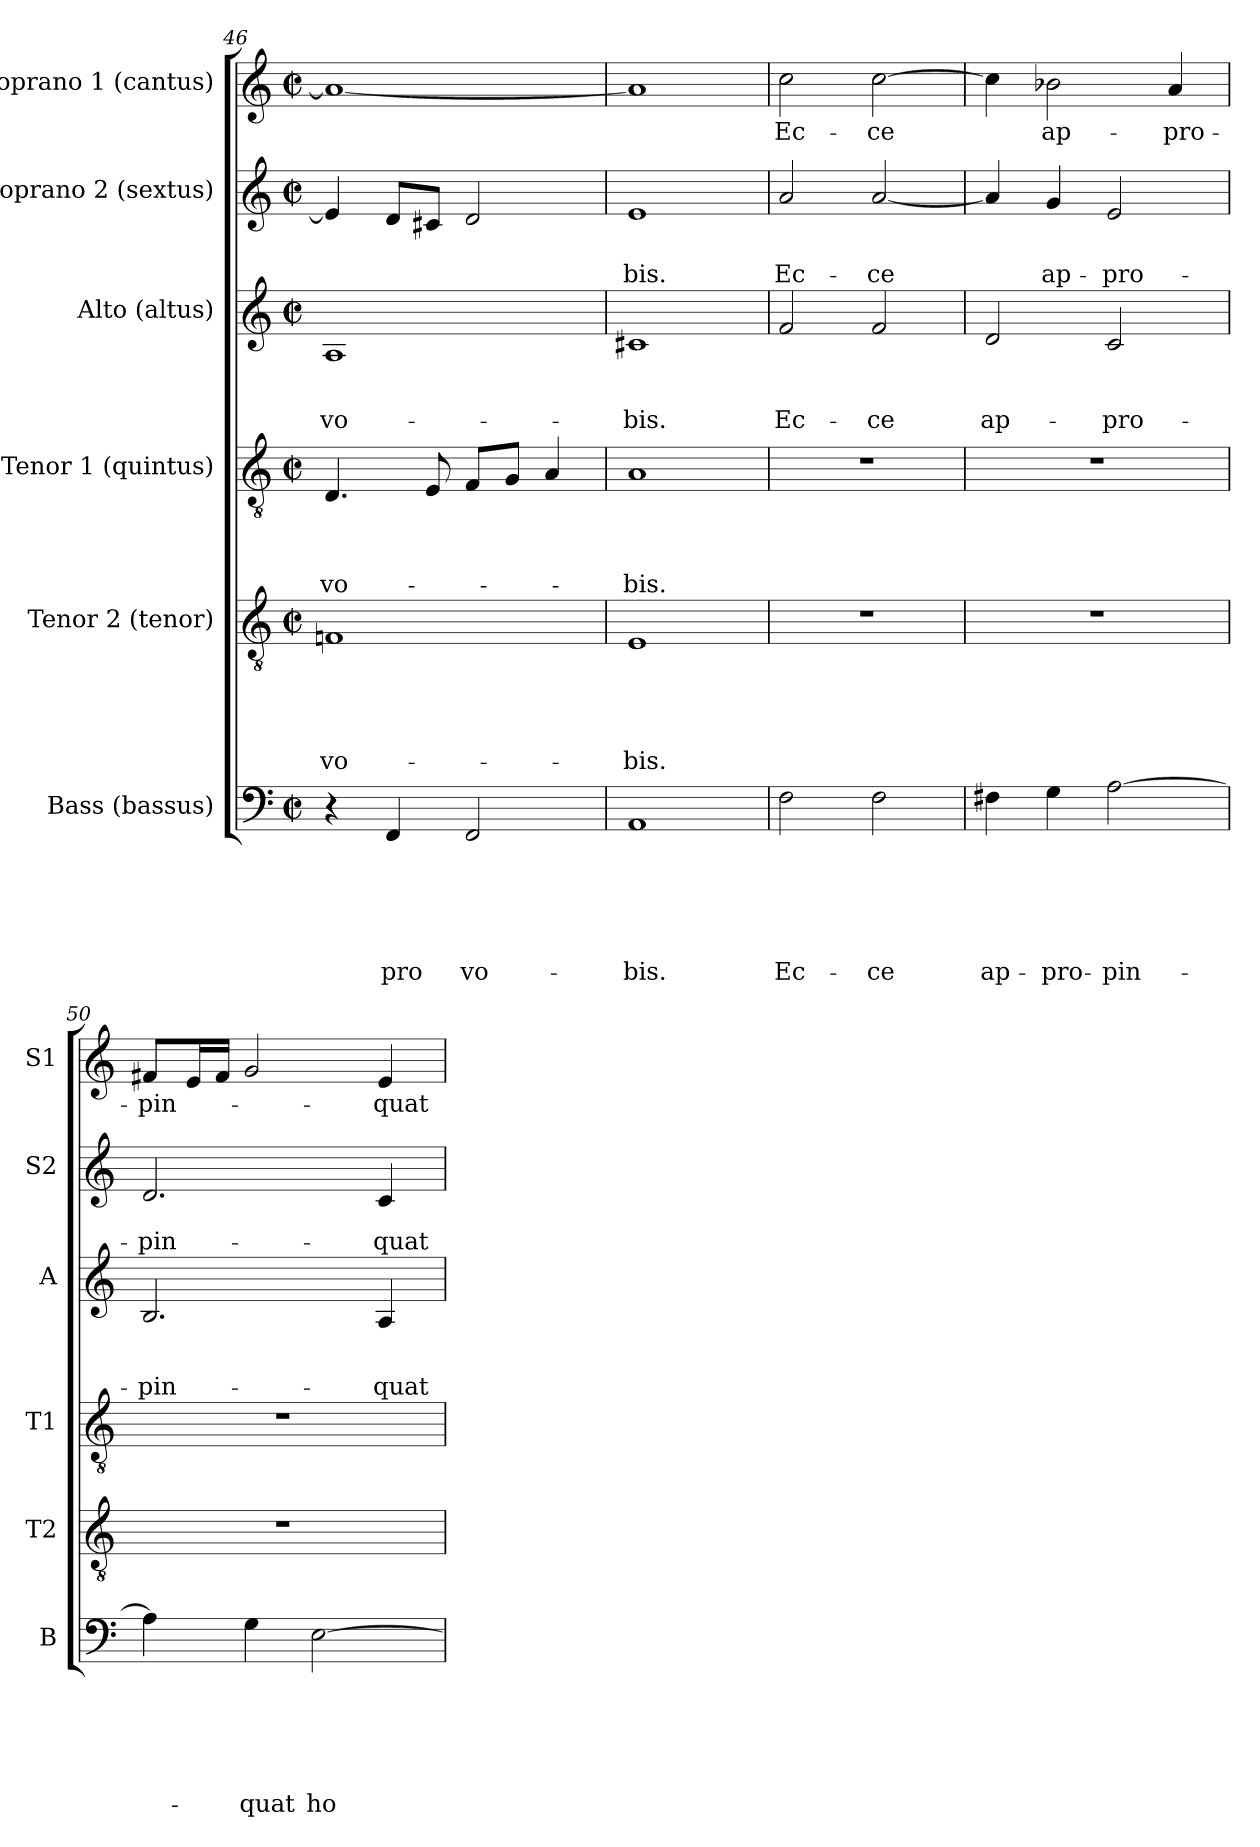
**kern	**text	**text	**text	**text	**text	**text	**kern	**text	**text	**text	**text	**text	**kern	**text	**text	**text	**text	**kern	**text	**text	**text	**kern	**text	**text	**kern	**text
*part6	*part6	*part6	*part6	*part6	*part6	*part6	*part5	*part5	*part5	*part5	*part5	*part5	*part4	*part4	*part4	*part4	*part4	*part3	*part3	*part3	*part3	*part2	*part2	*part2	*part1	*part1
*staff6	*staff6	*staff6	*staff6	*staff6	*staff6	*staff6	*staff5	*staff5	*staff5	*staff5	*staff5	*staff5	*staff4	*staff4	*staff4	*staff4	*staff4	*staff3	*staff3	*staff3	*staff3	*staff2	*staff2	*staff2	*staff1	*staff1
*I"Bass (bassus)	*	*	*	*	*	*	*I"Tenor 2 (tenor)	*	*	*	*	*	*I"Tenor 1 (quintus)	*	*	*	*	*I"Alto (altus)	*	*	*	*I"Soprano 2 (sextus)	*	*	*I"Soprano 1 (cantus)	*
*I'B	*	*	*	*	*	*	*I'T2	*	*	*	*	*	*I'T1	*	*	*	*	*I'A	*	*	*	*I'S2	*	*	*I'S1	*
*clefF4	*	*	*	*	*	*	*clefGv2	*	*	*	*	*	*clefGv2	*	*	*	*	*clefG2	*	*	*	*clefG2	*	*	*clefG2	*
*k[]	*	*	*	*	*	*	*k[]	*	*	*	*	*	*k[]	*	*	*	*	*k[]	*	*	*	*k[]	*	*	*k[]	*
*C:	*	*	*	*	*	*	*C:	*	*	*	*	*	*C:	*	*	*	*	*C:	*	*	*	*C:	*	*	*C:	*
*M2/2	*	*	*	*	*	*	*M2/2	*	*	*	*	*	*M2/2	*	*	*	*	*M2/2	*	*	*	*M2/2	*	*	*M2/2	*
*met(c|)	*	*	*	*	*	*	*met(c|)	*	*	*	*	*	*met(c|)	*	*	*	*	*met(c|)	*	*	*	*met(c|)	*	*	*met(c|)	*
=46	=46	=46	=46	=46	=46	=46	=46	=46	=46	=46	=46	=46	=46	=46	=46	=46	=46	=46	=46	=46	=46	=46	=46	=46	=46	=46
!	!	!	!	!	!	!	!	!	!	!	!	!LO:LY:b	!	!	!	!	!LO:LY:b	!	!	!	!LO:LY:b	!	!	!	!	!
4r	.	.	.	.	.	.	1Fni	.	.	.	.	vo-	4.D/	.	.	.	vo-	1A	.	.	vo-	4e/]	.	.	1a_	.
!	!	!	!	!	!	!LO:LY:b	!	!	!	!	!	!	!	!	!	!	!	!	!	!	!	!	!	!	!	!
4FF/	.	.	.	.	.	pro	.	.	.	.	.	.	.	.	.	.	.	.	.	.	.	8d/L	.	.	.	.
.	.	.	.	.	.	.	.	.	.	.	.	.	8E/	.	.	.	.	.	.	.	.	8c#X/J	.	.	.	.
!	!	!	!	!	!	!LO:LY:b	!	!	!	!	!	!	!	!	!	!	!	!	!	!	!	!	!	!	!	!
2FF/	.	.	.	.	.	vo-	.	.	.	.	.	.	8F/L	.	.	.	.	.	.	.	.	2d/	.	.	.	.
.	.	.	.	.	.	.	.	.	.	.	.	.	8G/J	.	.	.	.	.	.	.	.	.	.	.	.	.
.	.	.	.	.	.	.	.	.	.	.	.	.	4A/	.	.	.	.	.	.	.	.	.	.	.	.	.
=47	=47	=47	=47	=47	=47	=47	=47	=47	=47	=47	=47	=47	=47	=47	=47	=47	=47	=47	=47	=47	=47	=47	=47	=47	=47	=47
!	!	!	!	!	!	!LO:LY:b	!	!	!	!	!	!LO:LY:b	!	!	!	!	!LO:LY:b	!	!	!	!LO:LY:b	!	!	!LO:LY:b	!	!
1AA	.	.	.	.	.	-bis.	1E	.	.	.	.	-bis.	1A	.	.	.	-bis.	1c#X	.	.	-bis.	1e	.	-bis.	1a]	.
!!LO:PB:g=z
=48	=48	=48	=48	=48	=48	=48	=48	=48	=48	=48	=48	=48	=48	=48	=48	=48	=48	=48	=48	=48	=48	=48	=48	=48	=48	=48
!	!	!	!	!	!	!LO:LY:b	!	!	!	!	!	!	!	!	!	!	!	!	!	!	!LO:LY:b	!	!	!LO:LY:b	!	!LO:LY:b
2F\	.	.	.	.	.	Ec-	1r	.	.	.	.	.	1r	.	.	.	.	2f/	.	.	Ec-	2a/	.	Ec-	2cc\	Ec-
!	!	!	!	!	!	!LO:LY:b	!	!	!	!	!	!	!	!	!	!	!	!	!	!	!LO:LY:b	!	!	!LO:LY:b	!	!LO:LY:b
2F\	.	.	.	.	.	-ce	.	.	.	.	.	.	.	.	.	.	.	2f/	.	.	-ce	[<2a/	.	-ce	[>2cc\	-ce
=49	=49	=49	=49	=49	=49	=49	=49	=49	=49	=49	=49	=49	=49	=49	=49	=49	=49	=49	=49	=49	=49	=49	=49	=49	=49	=49
!	!	!	!	!	!	!LO:LY:b	!	!	!	!	!	!	!	!	!	!	!	!	!	!	!LO:LY:b	!	!	!	!	!
4F#X\	.	.	.	.	.	ap-	1r	.	.	.	.	.	1r	.	.	.	.	2d/	.	.	ap-	4a/]	.	.	4cc\]	.
!	!	!	!	!	!	!LO:LY:b	!	!	!	!	!	!	!	!	!	!	!	!	!	!	!	!	!	!LO:LY:b	!	!LO:LY:b
4G\	.	.	.	.	.	-pro-	.	.	.	.	.	.	.	.	.	.	.	.	.	.	.	4g/	.	ap-	2b-X\	ap-
!	!	!	!	!	!	!LO:LY:b	!	!	!	!	!	!	!	!	!	!	!	!	!	!	!LO:LY:b	!	!	!LO:LY:b	!	!
[>2A\	.	.	.	.	.	-pin-	.	.	.	.	.	.	.	.	.	.	.	2c/	.	.	-pro-	2e/	.	-pro-	.	.
!	!	!	!	!	!	!	!	!	!	!	!	!	!	!	!	!	!	!	!	!	!	!	!	!	!	!LO:LY:b
.	.	.	.	.	.	.	.	.	.	.	.	.	.	.	.	.	.	.	.	.	.	.	.	.	4a/	-pro-
=50	=50	=50	=50	=50	=50	=50	=50	=50	=50	=50	=50	=50	=50	=50	=50	=50	=50	=50	=50	=50	=50	=50	=50	=50	=50	=50
!	!	!	!	!	!	!	!	!	!	!	!	!	!	!	!	!	!	!	!	!	!LO:LY:b	!	!	!LO:LY:b	!	!LO:LY:b
4A\]	.	.	.	.	.	.	1r	.	.	.	.	.	1r	.	.	.	.	2.B/	.	.	-pin-	2.d/	.	-pin-	8f#X/L	-pin-
.	.	.	.	.	.	.	.	.	.	.	.	.	.	.	.	.	.	.	.	.	.	.	.	.	16e/L	.
.	.	.	.	.	.	.	.	.	.	.	.	.	.	.	.	.	.	.	.	.	.	.	.	.	16f#/JJ	.
!	!	!	!	!	!	!LO:LY:b	!	!	!	!	!	!	!	!	!	!	!	!	!	!	!	!	!	!	!	!
4G\	.	.	.	.	.	-quat	.	.	.	.	.	.	.	.	.	.	.	.	.	.	.	.	.	.	2g/	.
!	!	!	!	!	!	!LO:LY:b	!	!	!	!	!	!	!	!	!	!	!	!	!	!	!	!	!	!	!	!
[>2E\	.	.	.	.	.	ho-	.	.	.	.	.	.	.	.	.	.	.	.	.	.	.	.	.	.	.	.
!	!	!	!	!	!	!	!	!	!	!	!	!	!	!	!	!	!	!	!	!	!LO:LY:b	!	!	!LO:LY:b	!	!LO:LY:b
.	.	.	.	.	.	.	.	.	.	.	.	.	.	.	.	.	.	4A/	.	.	-quat	4c/	.	-quat	4e/	-quat
=	=	=	=	=	=	=	=	=	=	=	=	=	=	=	=	=	=	=	=	=	=	=	=	=	=	=
*-	*-	*-	*-	*-	*-	*-	*-	*-	*-	*-	*-	*-	*-	*-	*-	*-	*-	*-	*-	*-	*-	*-	*-	*-	*-	*-
